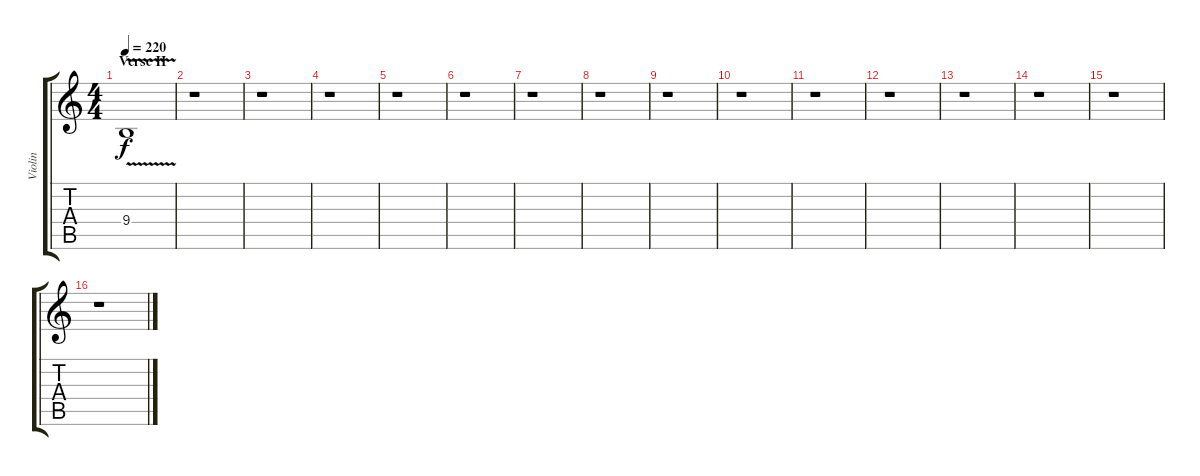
\track ("Violin" "Violin") {instrument violin}
\staff {score tabs}
\tuning (E4 B3 G3 D3 A2 E2) {hide}
\ts (4 4)
\section ("" "Verse II")
\tempo 220
\clef g2
\ks c
9.4{v}.1{dy f} |
r.1 |
r.1 |
r.1 |
r.1 |
r.1 |
r.1 |
r.1 |
r.1 |
r.1 |
r.1 |
r.1 |
r.1 |
r.1 |
r.1 |
r.1
